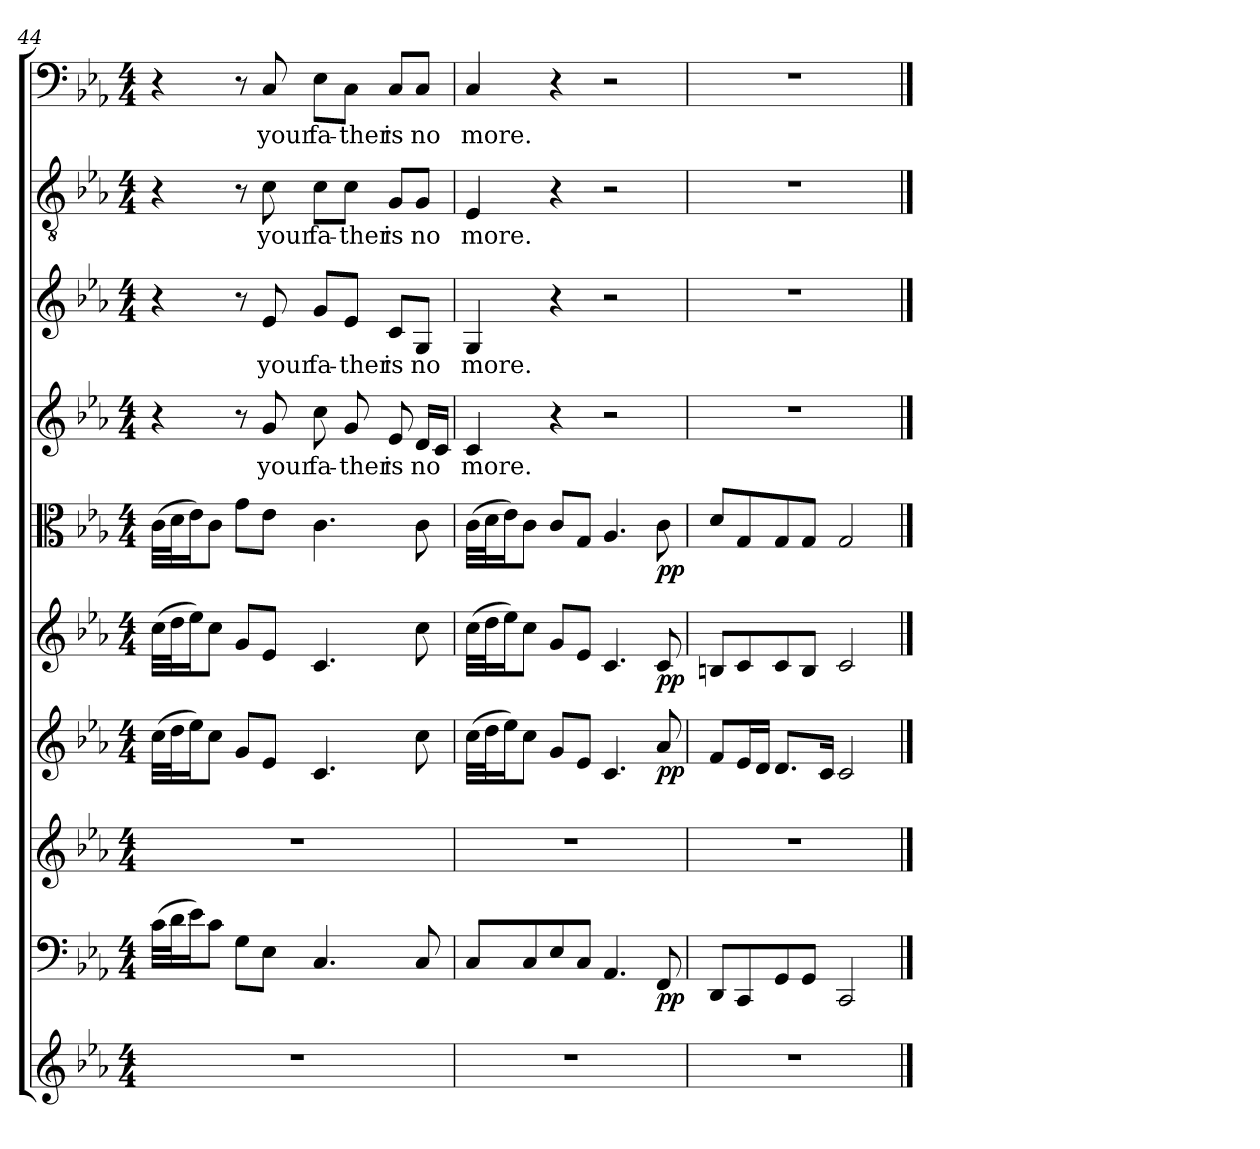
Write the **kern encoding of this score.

**kern	**kern	**dynam	**kern	**kern	**dynam	**kern	**dynam	**kern	**dynam	**kern	**text	**kern	**text	**kern	**text	**kern	**text
*part10	*part9	*part9	*part8	*part7	*part7	*part6	*part6	*part5	*part5	*part4	*part4	*part3	*part3	*part2	*part2	*part1	*part1
*staff10	*staff9	*staff9	*staff8	*staff7	*staff7	*staff6	*staff6	*staff5	*staff5	*staff4	*staff4	*staff3	*staff3	*staff2	*staff2	*staff1	*staff1
*clefG2	*clefF4	*	*clefG2	*clefG2	*	*clefG2	*	*clefC3	*	*clefG2	*	*clefG2	*	*clefGv2	*	*clefF4	*
*k[b-e-a-]	*k[b-e-a-]	*	*k[b-e-a-]	*k[b-e-a-]	*	*k[b-e-a-]	*	*k[b-e-a-]	*	*k[b-e-a-]	*	*k[b-e-a-]	*	*k[b-e-a-]	*	*k[b-e-a-]	*
*c:	*c:	*	*c:	*c:	*	*c:	*	*c:	*	*c:	*	*c:	*	*c:	*	*c:	*
*M4/4	*M4/4	*	*M4/4	*M4/4	*	*M4/4	*	*M4/4	*	*M4/4	*	*M4/4	*	*M4/4	*	*M4/4	*
=44	=44	=44	=44	=44	=44	=44	=44	=44	=44	=44	=44	=44	=44	=44	=44	=44	=44
1r	(32c\LLL	.	1r	(32cc\LLL	.	(32cc\LLL	.	(32c\LLL	.	4r	.	4r	.	4r	.	4r	.
.	32d\J	.	.	32dd\J	.	32dd\J	.	32d\J	.	.	.	.	.	.	.	.	.
.	16e-\J)	.	.	16ee-\J)	.	16ee-\J)	.	16e-\J)	.	.	.	.	.	.	.	.	.
.	8c\J	.	.	8cc\J	.	8cc\J	.	8c\J	.	.	.	.	.	.	.	.	.
.	8G\L	.	.	8g/L	.	8g/L	.	8g\L	.	8r	.	8r	.	8r	.	8r	.
.	8E-\J	.	.	8e-/J	.	8e-/J	.	8e-\J	.	8g/	your	8e-/	your	8c\	your	8C/	your
.	4.C/	.	.	4.c/	.	4.c/	.	4.c\	.	8cc\	fa-	8g/L	fa-	8c\L	fa-	8E-\L	fa-
.	.	.	.	.	.	.	.	.	.	8g/	-ther	8e-/J	-ther	8c\J	-ther	8C\J	-ther
.	.	.	.	.	.	.	.	.	.	8e-/	is	8c/L	is	8G/L	is	8C/L	is
.	8C/	.	.	8cc\	.	8cc\	.	8c\	.	16d/LL	no	8G/J	no	8G/J	no	8C/J	no
.	.	.	.	.	.	.	.	.	.	16c/JJ	.	.	.	.	.	.	.
=45	=45	=45	=45	=45	=45	=45	=45	=45	=45	=45	=45	=45	=45	=45	=45	=45	=45
1r	8C/L	.	1r	(32cc\LLL	.	(32cc\LLL	.	(32c\LLL	.	4c/	more.	4G/	more.	4E-/	more.	4C/	more.
.	.	.	.	32dd\J	.	32dd\J	.	32d\J	.	.	.	.	.	.	.	.	.
.	.	.	.	16ee-\J)	.	16ee-\J)	.	16e-\J)	.	.	.	.	.	.	.	.	.
.	8C/	.	.	8cc\J	.	8cc\J	.	8c\J	.	.	.	.	.	.	.	.	.
.	8E-/	.	.	8g/L	.	8g/L	.	8c/L	.	4r	.	4r	.	4r	.	4r	.
.	8C/J	.	.	8e-/J	.	8e-/J	.	8G/J	.	.	.	.	.	.	.	.	.
.	4.AA-/	.	.	4.c/	.	4.c/	.	4.A-/	.	2r	.	2r	.	2r	.	2r	.
.	8FF/	pp	.	8a-/	pp	8c/	pp	8c\	pp	.	.	.	.	.	.	.	.
=46	=46	=46	=46	=46	=46	=46	=46	=46	=46	=46	=46	=46	=46	=46	=46	=46	=46
1r	8DD/L	.	1r	8f/L	.	8Bn/L	.	8d/L	.	1r	.	1r	.	1r	.	1r	.
.	8CC/	.	.	16e-/L	.	8c/	.	8G/	.	.	.	.	.	.	.	.	.
.	.	.	.	16d/JJ	.	.	.	.	.	.	.	.	.	.	.	.	.
.	8GG/	.	.	8.d/L	.	8c/	.	8G/	.	.	.	.	.	.	.	.	.
.	8GG/J	.	.	.	.	8B/J	.	8G/J	.	.	.	.	.	.	.	.	.
.	.	.	.	16c/Jk	.	.	.	.	.	.	.	.	.	.	.	.	.
.	2CC/	.	.	2c/	.	2c/	.	2G/	.	.	.	.	.	.	.	.	.
==	==	==	==	==	==	==	==	==	==	==	==	==	==	==	==	==	==
*-	*-	*-	*-	*-	*-	*-	*-	*-	*-	*-	*-	*-	*-	*-	*-	*-	*-
